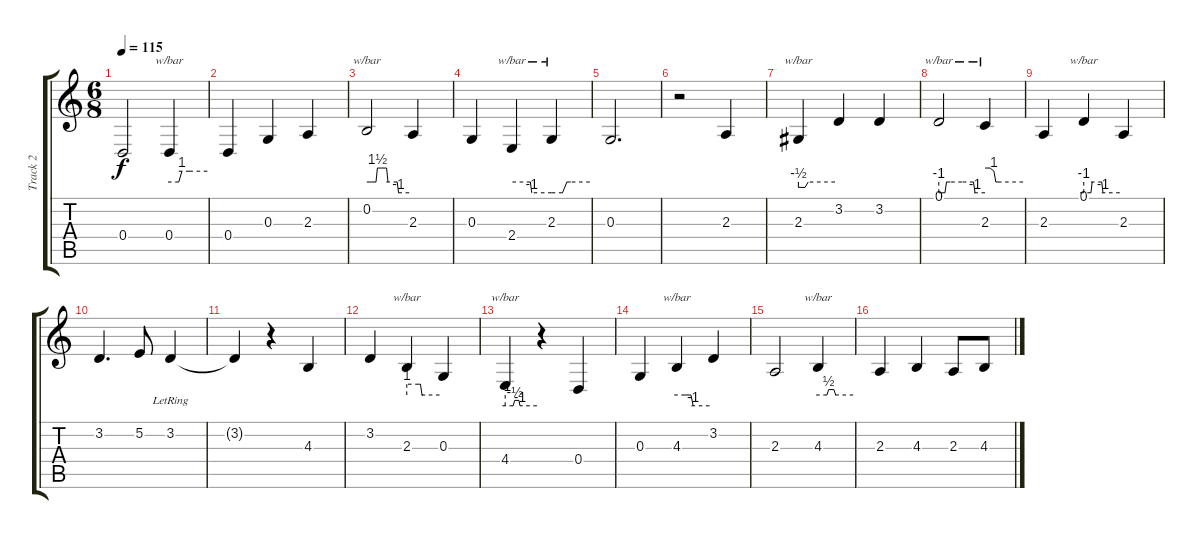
\track ("Track 2" "Track 2") {instrument flute}
\staff {score tabs}
\tuning (E4 B3 G3 D3 A2 E2) {hide}
\ts (6 8)
\tempo 115
\clef g2
\ks c
0.4.2{dy f} 0.4.4{tbe (custom default 0 0 15 0 20 4 32 4 60 4)} |
0.4.4 0.3.4 2.3.4 |
0.2.2{tbe (custom default 0 0 5 0 13 0 15 6 21 6 28 6 30 0 43 0 45 -4 60 -4)} 2.3.4 |
0.3.4 2.4.4{tbe (custom default 0 0 28 0 30 -4 60 -4)} 2.3.4{tbe (custom default 0 -4 17 -4 24 0 30 0 60 0)} |
0.3.2{d} |
r.2 2.3.4 |
2.3.4{tbe (custom default 0 -2 11 -2 16 0 60 0)} 3.2.4 3.2.4 |
0.1.2{tbe (custom default 0 -4 8 -4 10 0 15 0 30 0 45 0 47 -4 60 -4)} 2.3.4{tbe (custom default 0 6 8 6 14 4 17 0 26 0 60 0)} |
2.3.4 0.1.4{tbe (custom default 0 -4 12 -4 14 0 30 0 32 -4 60 -4)} 2.3.4 |
3.2.4{d} 5.2.8 3.2{lr}.4 |
3.2{t}.4 r.4 4.3.4 |
3.2.4 2.3.4{tbe (custom default 0 4 22 4 25 4 28 0 30 0 60 0)} 0.3.4 |
4.4.4{tbe (custom default 0 -4 15 -4 18 -2 26 -2 28 -4 33 -4 60 -4)} r.4 0.4.4 |
0.3.4 4.3.4{tbe (custom default 0 0 15 0 26 0 30 -4 60 -4)} 3.2.4 |
2.3.2 4.3.4{tbe (custom default 0 0 15 0 18 2 27 2 30 0 60 0)} |
2.3.4 4.3.4 2.3.8 4.3.8
